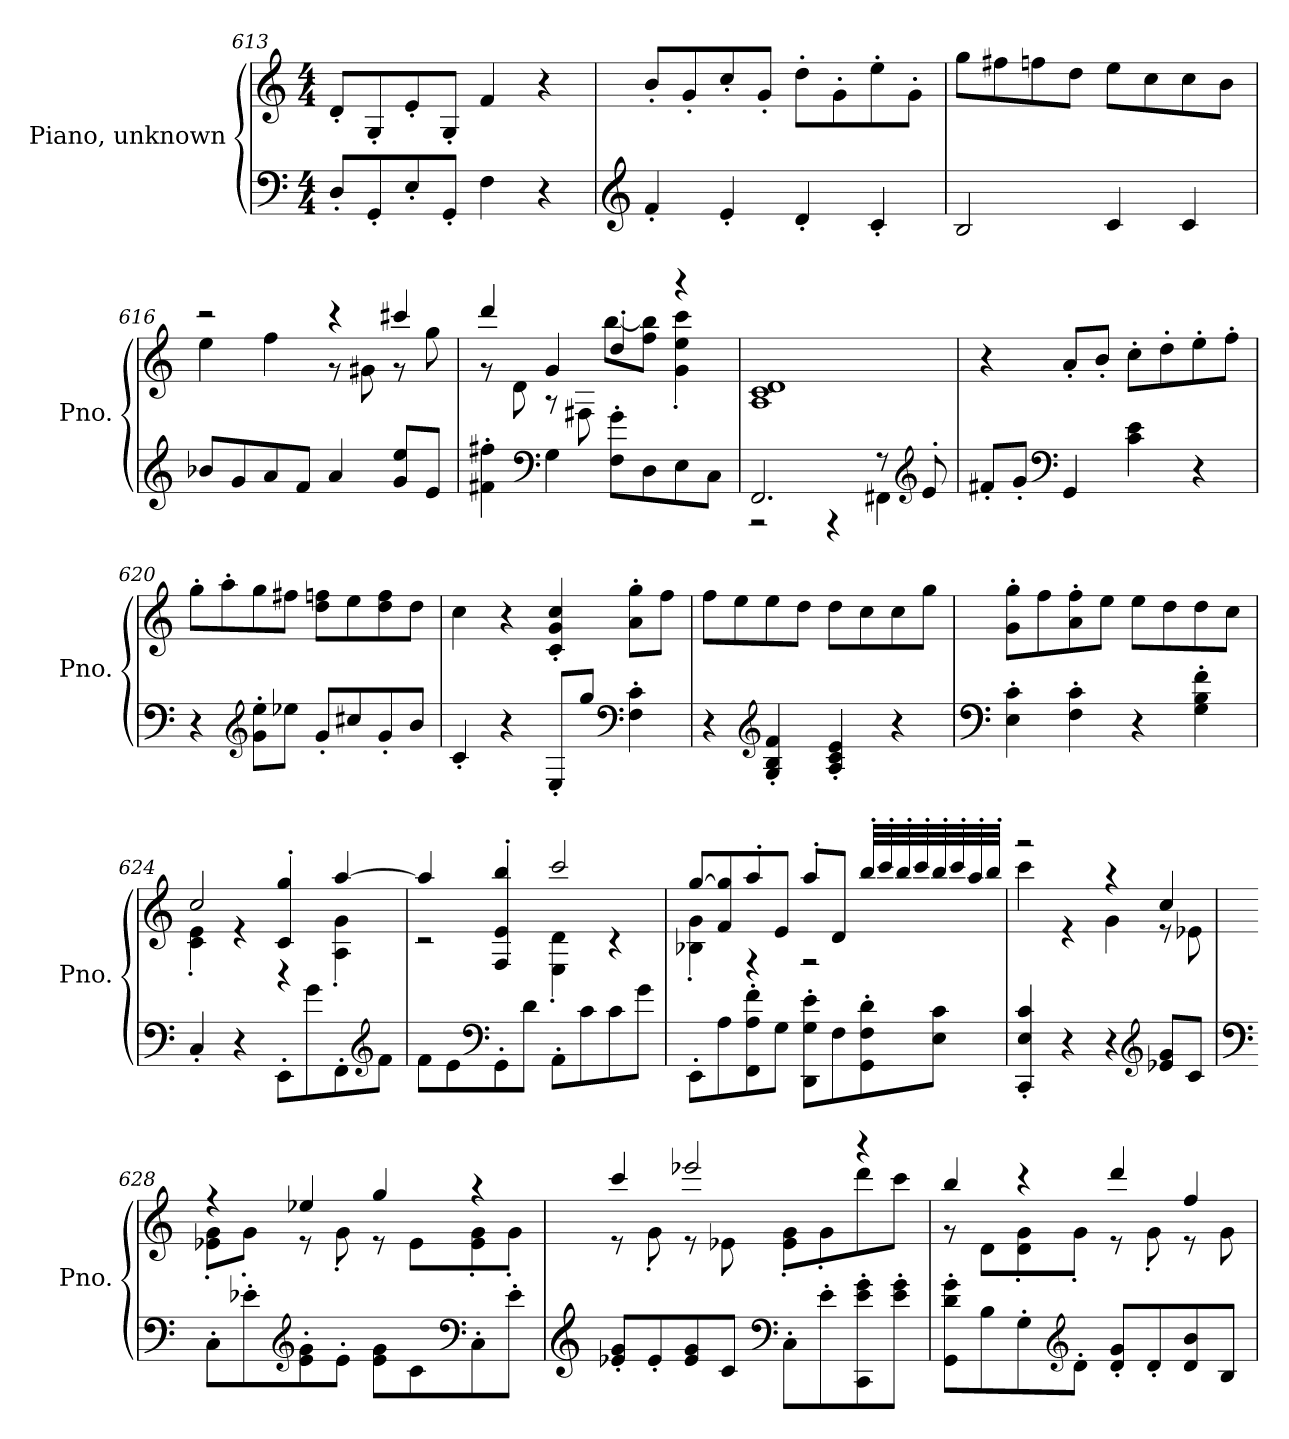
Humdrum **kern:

**kern	**kern
*part1	*part1
*staff2	*staff1
*I"Piano, unknown	*
*I'Pno.	*
*clefF4	*clefG2
*k[]	*k[]
*M4/4	*M4/4
=613	=613
8D'/L	8d'/L
8GG'/	8G'/
8E'/	8e'/
8GG'/J	8G'/J
4F\	4f/
4r	4r
=614	=614
*clefG2	*
4f'/	8b'/L
.	8g'/
4e'/	8cc'/
.	8g'/J
4d'/	8dd'\L
.	8g'\
4c'/	8ee'\
.	8g'\J
!!LO:LB:g=z
=615	=615
2B/	8gg\L
.	8ff#X\
.	8ffn\
.	8dd\J
4c/	8ee\L
.	8cc\
4c/	8cc\
.	8b\J
=616	=616
*	*^
8b-X/L	2r	4ee\
8g/	.	.
8a/	.	4ff\
8f/J	.	.
4a/	4r	8r
.	.	8g#X\
8g/ 8ee/L	4ccc#X/	8r
8e/J	.	8gg\
=617	=617	=617
4f#X\' 4ff#X\'	4ddd/	8r
.	.	8d\
*clefF4	*	*
4G\	4g/	8r
.	.	8F#X\
8F\' 8g\'L	4dd'/	[8bb\L
8D\	.	8ff\ 8bb\]J
8E\	4r	4g\' 4ee\' 4ccc\'
8C\J	.	.
*	*v	*v
=618	=618
*^	*
2.FF/	2r	1A 1c 1d
.	4r	.
8r	4FF#X\	.
*clefG2	*	*
8e'/	.	.
*v	*v	*
!!LO:LB:g=z
=619	=619
8f#X'/L	4r
8g'/J	.
*clefF4	*
4GG/	8a'/L
.	8b'/J
4c\ 4e\	8cc'\L
.	8dd'\
4r	8ee'\
.	8ff'\J
=620	=620
4r	8gg'\L
.	8aa'\
*clefG2	*
8g\' 8ee\'L	8gg\
8ee-X\J	8ff#X\J
8g'/L	8dd\ 8ffn\L
8cc#X/	8ee\
8g'/	8dd\ 8ff\
8b/J	8dd\J
=621	=621
4c'/	4cc\
4r	4r
8E'/L	4c/' 4g/' 4cc/'
8gg/J	.
*clefF4	*
4F\' 4c\'	8a\' 8gg\'L
.	8ff\J
=622	=622
4r	8ff\L
.	8ee\
*clefG2	*
4G/' 4B/' 4f/'	8ee\
.	8dd\J
4A/' 4c/' 4e/'	8dd\L
.	8cc\
4r	8cc\
.	8gg\J
!!LO:LB:g=z
=623	=623
*clefF4	*
4E\' 4c\'	8g\' 8gg\'L
.	8ff\
4F\' 4c\'	8a\' 8ff\'
.	8ee\J
4r	8ee\L
.	8dd\
4G\' 4B\' 4f\'	8dd\
.	8cc\J
=624	=624
*	*^
4C'/	2cc/	4c\' 4e\'
4r	.	4r
8EE'\L	4c/' 4gg/'	4r
8g\	.	.
8FF'\	[4aa/	4A\' 4g\'
*clefG2	*	*
8f\J	.	.
=625	=625	=625
8f\L	4aa/]	2r
8e\	.	.
*clefF4	*	*
8GG'\	4F/' 4e/' 4bb/'	.
8d\J	.	.
8AA'\L	2ccc/	4E\' 4d\'
8c\	.	.
8c\	.	4r
8g\J	.	.
!!LO:LB:g=z	!!
=626	=626	=626
8EE'\L	[8gg/L	4B-X\' 4g\'
8A\	8f/ 8gg/]	.
8FF\' 8A\' 8f\'	8aa'/	4r
8G\J	8e/J	.
8DD\' 8G\' 8e\'L	8aa'/L	2r
8F\	8d/J	.
8GG\' 8F\' 8d\'	32bb'/LLL	.
.	32ccc'/	.
.	32bb'/	.
.	32ccc'/	.
8E\ 8c\J	32bb'/	.
.	32ccc'/	.
.	32aa'/	.
.	32bb'/JJJ	.
=627	=627	=627
4CC/' 4E/' 4c/'	2r	4ccc\
4r	.	4r
4r	4r	4g\
*clefG2	*	*
8e-X/ 8g/L	4cc/	8r
8c/J	.	8e-X\
=628	=628	=628
*clefF4	*	*
8C'\L	4r	8e-X\' 8g\'L
8e-X'\	.	8g'\J
*clefG2	*	*
8e-\' 8g\'	4ee-X/	8r
8e-'\J	.	8g'\
8e-\ 8g\L	4gg/	8r
8c\	.	8e-\L
*clefF4	*	*
8C'\	4r	8e-\' 8g\'
8e-'\J	.	8g'\J
!!LO:LB:g=z	!!
=629	=629	=629
*clefG2	*	*
8e-X/' 8g/'L	4ccc/	8r
8e-'/	.	8g'\
8e-/ 8g/	2eee-X/	8r
8c/J	.	8e-X\
*clefF4	*	*
8C'\L	.	8e-\' 8g\'L
8e-'\	.	8g'\
8CC\' 8e-\' 8g\'	4r	8ddd\
8e-\' 8g\'J	.	8ccc\J
=630	=630	=630
8GG\' 8d\' 8g\'L	4bb/	8r
8B\	.	8d\L
8G'\	4r	8d\' 8g\'
*clefG2	*	*
8d'\J	.	8g'\J
8d/' 8g/'L	4ddd/	8r
8d'/	.	8g'\
8d/ 8b/	4ff/	8r
8B/J	.	8g\
*	*v	*v
=	=
*-	*-
